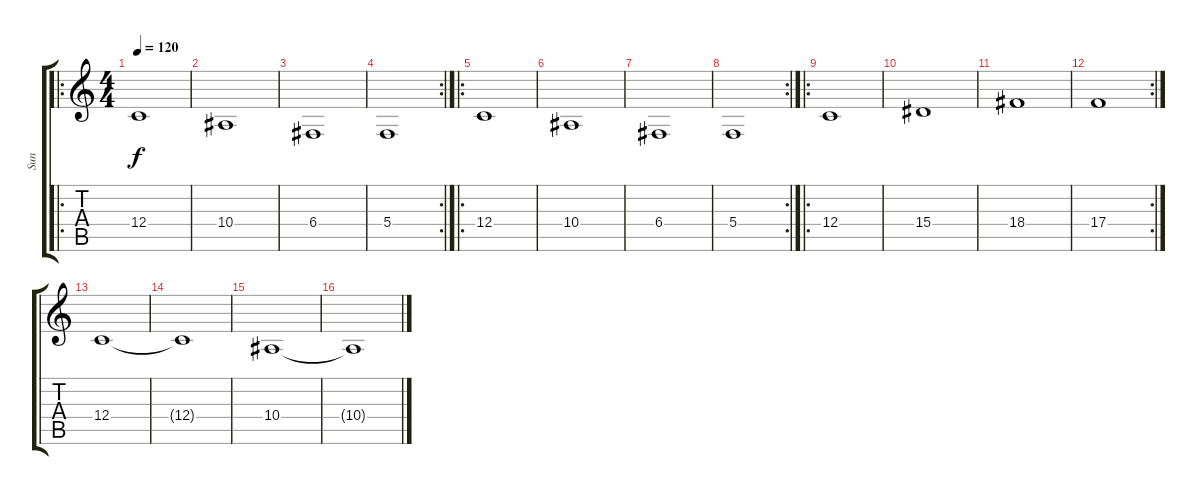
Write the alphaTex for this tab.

\track ("Sun" "Sun") {instrument shakuhachi}
\staff {score tabs}
\tuning (D4 A3 F3 C3 G2 C2) {hide}
\ro
\ts (4 4)
\tempo 120
\clef g2
\ks c
12.4.1{dy f} |
10.4.1 |
6.4.1 |
\rc 2
5.4.1 |
\ro
12.4.1 |
10.4.1 |
6.4.1 |
\rc 2
5.4.1 |
\ro
12.4.1 |
15.4.1 |
18.4.1 |
\rc 2
17.4.1 |
12.4.1 |
12.4{t}.1 |
10.4.1 |
10.4{t}.1
